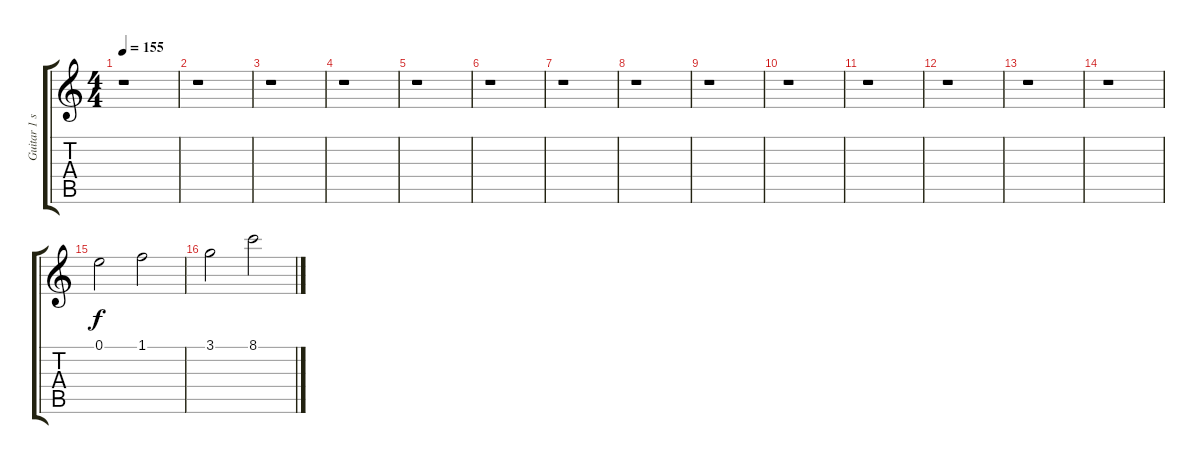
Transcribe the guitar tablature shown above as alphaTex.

\track ("Guitar 1 solo" "Guitar 1 s") {instrument distortionguitar}
\staff {score tabs}
\tuning (E4 B3 G3 D3 A2 E2) {hide}
\ts (4 4)
\tempo 155
\clef g2
\ks c
r.1{dy f} |
r.1 |
r.1 |
r.1 |
r.1 |
r.1 |
r.1 |
r.1 |
r.1 |
r.1 |
r.1 |
r.1 |
r.1 |
r.1 |
0.1.2 1.1.2 |
3.1.2 8.1.2
